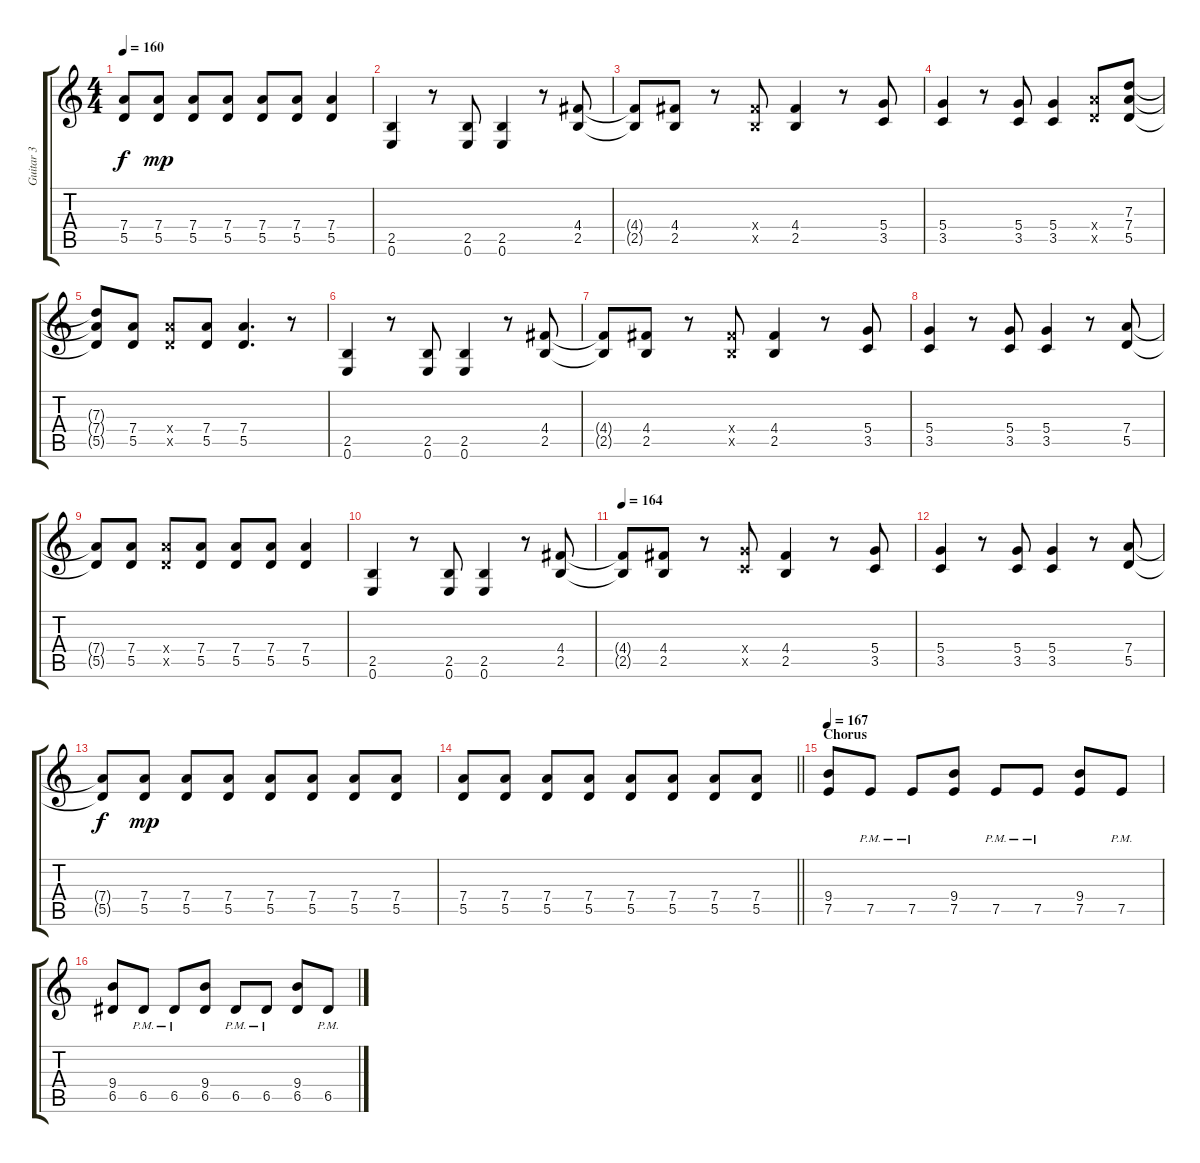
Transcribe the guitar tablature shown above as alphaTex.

\track ("Guitar 3" "Guitar 3") {instrument electricguitarclean}
\staff {score tabs}
\tuning (E4 B3 G3 D3 A2 E2) {hide}
\ts (4 4)
\tempo 160
\clef g2
\ks c
(7.4{t} 5.5{t}).8{dy f} (7.4 5.5).8{dy mp} (7.4 5.5).8 (7.4 5.5).8 (7.4 5.5).8 (7.4 5.5).8 (7.4 5.5).4 |
(2.5 0.6).4 r.8 (2.5 0.6).8 (2.5 0.6).4 r.8 (4.4 2.5).8 |
(4.4{t} 2.5{t}).8 (4.4 2.5).8 r.8 (4.4{x} 2.5{x}).8 (4.4 2.5).4 r.8 (5.4 3.5).8 |
(5.4 3.5).4 r.8 (5.4 3.5).8 (5.4 3.5).4 (7.4{x} 5.5{x}).8 (7.3 7.4 5.5).8 |
(7.3{t} 7.4{t} 5.5{t}).8 (7.4 5.5).8 (7.4{x} 5.5{x}).8 (7.4 5.5).8 (7.4 5.5).4{d} r.8 |
(2.5 0.6).4 r.8 (2.5 0.6).8 (2.5 0.6).4 r.8 (4.4 2.5).8 |
(4.4{t} 2.5{t}).8 (4.4 2.5).8 r.8 (4.4{x} 2.5{x}).8 (4.4 2.5).4 r.8 (5.4 3.5).8 |
(5.4 3.5).4 r.8 (5.4 3.5).8 (5.4 3.5).4 r.8 (7.4 5.5).8 |
(7.4{t} 5.5{t}).8 (7.4 5.5).8 (7.4{x} 5.5{x}).8 (7.4 5.5).8 (7.4 5.5).8 (7.4 5.5).8 (7.4 5.5).4 |
(2.5 0.6).4 r.8 (2.5 0.6).8 (2.5 0.6).4 r.8 (4.4 2.5).8 |
\tempo 164
(4.4{t} 2.5{t}).8 (4.4 2.5).8 r.8 (5.4{x} 3.5{x}).8 (4.4 2.5).4 r.8 (5.4 3.5).8 |
(5.4 3.5).4 r.8 (5.4 3.5).8 (5.4 3.5).4 r.8 (7.4 5.5).8 |
(7.4{t} 5.5{t}).8{dy f} (7.4 5.5).8{dy mp} (7.4 5.5).8 (7.4 5.5).8 (7.4 5.5).8 (7.4 5.5).8 (7.4 5.5).8 (7.4 5.5).8 |
\barLineRight lightlight
(7.4 5.5).8 (7.4 5.5).8 (7.4 5.5).8 (7.4 5.5).8 (7.4 5.5).8 (7.4 5.5).8 (7.4 5.5).8 (7.4 5.5).8 |
\section ("" "Chorus")
\tempo 167
(9.4 7.5).8 7.5{pm}.8 7.5{pm}.8 (9.4 7.5).8 7.5{pm}.8 7.5{pm}.8 (9.4 7.5).8 7.5{pm}.8 |
(9.4 6.5).8 6.5{pm}.8 6.5{pm}.8 (9.4 6.5).8 6.5{pm}.8 6.5{pm}.8 (9.4 6.5).8 6.5{pm}.8
